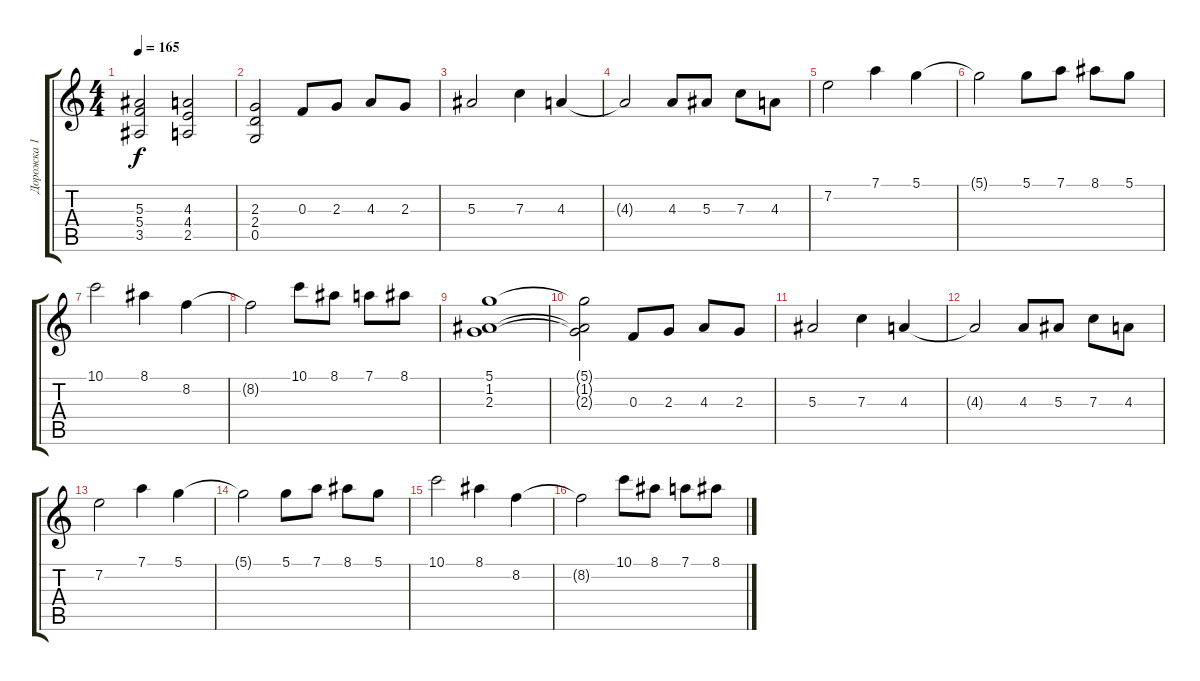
\track ("Дорожка 1" "Дорожка 1") {instrument acousticguitarnylon}
\staff {score tabs}
\tuning (D4 A3 F3 C3 G2 D2) {hide}
\ts (4 4)
\tempo 165
\clef g2
\ks c
(5.3 5.4 3.5).2{dy f} (4.3 4.4 2.5).2 |
(2.3 2.4 0.5).2 0.3.8 2.3.8 4.3.8 2.3.8 |
5.3.2 7.3.4 4.3.4 |
4.3{t}.2 4.3.8 5.3.8 7.3.8 4.3.8 |
7.2.2 7.1.4 5.1.4 |
5.1{t}.2 5.1.8 7.1.8 8.1.8 5.1.8 |
10.1.2 8.1.4 8.2.4 |
8.2{t}.2 10.1.8 8.1.8 7.1.8 8.1.8 |
(5.1 1.2 2.3).1 |
(5.1{t} 1.2{t} 2.3{t}).2 0.3.8 2.3.8 4.3.8 2.3.8 |
5.3.2 7.3.4 4.3.4 |
4.3{t}.2 4.3.8 5.3.8 7.3.8 4.3.8 |
7.2.2 7.1.4 5.1.4 |
5.1{t}.2 5.1.8 7.1.8 8.1.8 5.1.8 |
10.1.2 8.1.4 8.2.4 |
8.2{t}.2 10.1.8 8.1.8 7.1.8 8.1.8
